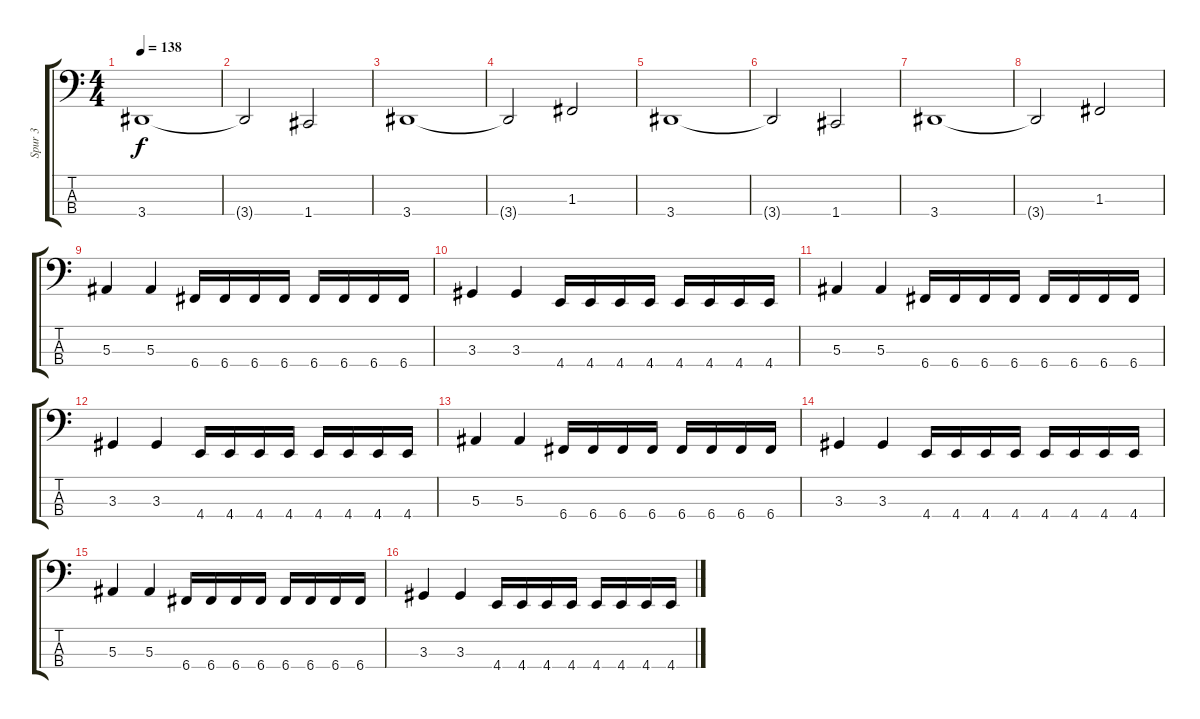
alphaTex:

\track ("Spur 3" "Spur 3") {instrument electricbasspick}
\staff {score tabs}
\tuning (Eb2 Bb1 F1 C1) {hide}
\ts (4 4)
\tempo 138
\clef f4
\ks c
3.4.1{dy f} |
3.4{t}.2 1.4.2 |
3.4.1 |
3.4{t}.2 1.3.2 |
3.4.1 |
3.4{t}.2 1.4.2 |
3.4.1 |
3.4{t}.2 1.3.2 |
5.3.4 5.3.4 6.4.16 6.4.16 6.4.16 6.4.16 6.4.16 6.4.16 6.4.16 6.4.16 |
3.3.4 3.3.4 4.4.16 4.4.16 4.4.16 4.4.16 4.4.16 4.4.16 4.4.16 4.4.16 |
5.3.4 5.3.4 6.4.16 6.4.16 6.4.16 6.4.16 6.4.16 6.4.16 6.4.16 6.4.16 |
3.3.4 3.3.4 4.4.16 4.4.16 4.4.16 4.4.16 4.4.16 4.4.16 4.4.16 4.4.16 |
5.3.4 5.3.4 6.4.16 6.4.16 6.4.16 6.4.16 6.4.16 6.4.16 6.4.16 6.4.16 |
3.3.4 3.3.4 4.4.16 4.4.16 4.4.16 4.4.16 4.4.16 4.4.16 4.4.16 4.4.16 |
5.3.4 5.3.4 6.4.16 6.4.16 6.4.16 6.4.16 6.4.16 6.4.16 6.4.16 6.4.16 |
3.3.4 3.3.4 4.4.16 4.4.16 4.4.16 4.4.16 4.4.16 4.4.16 4.4.16 4.4.16
